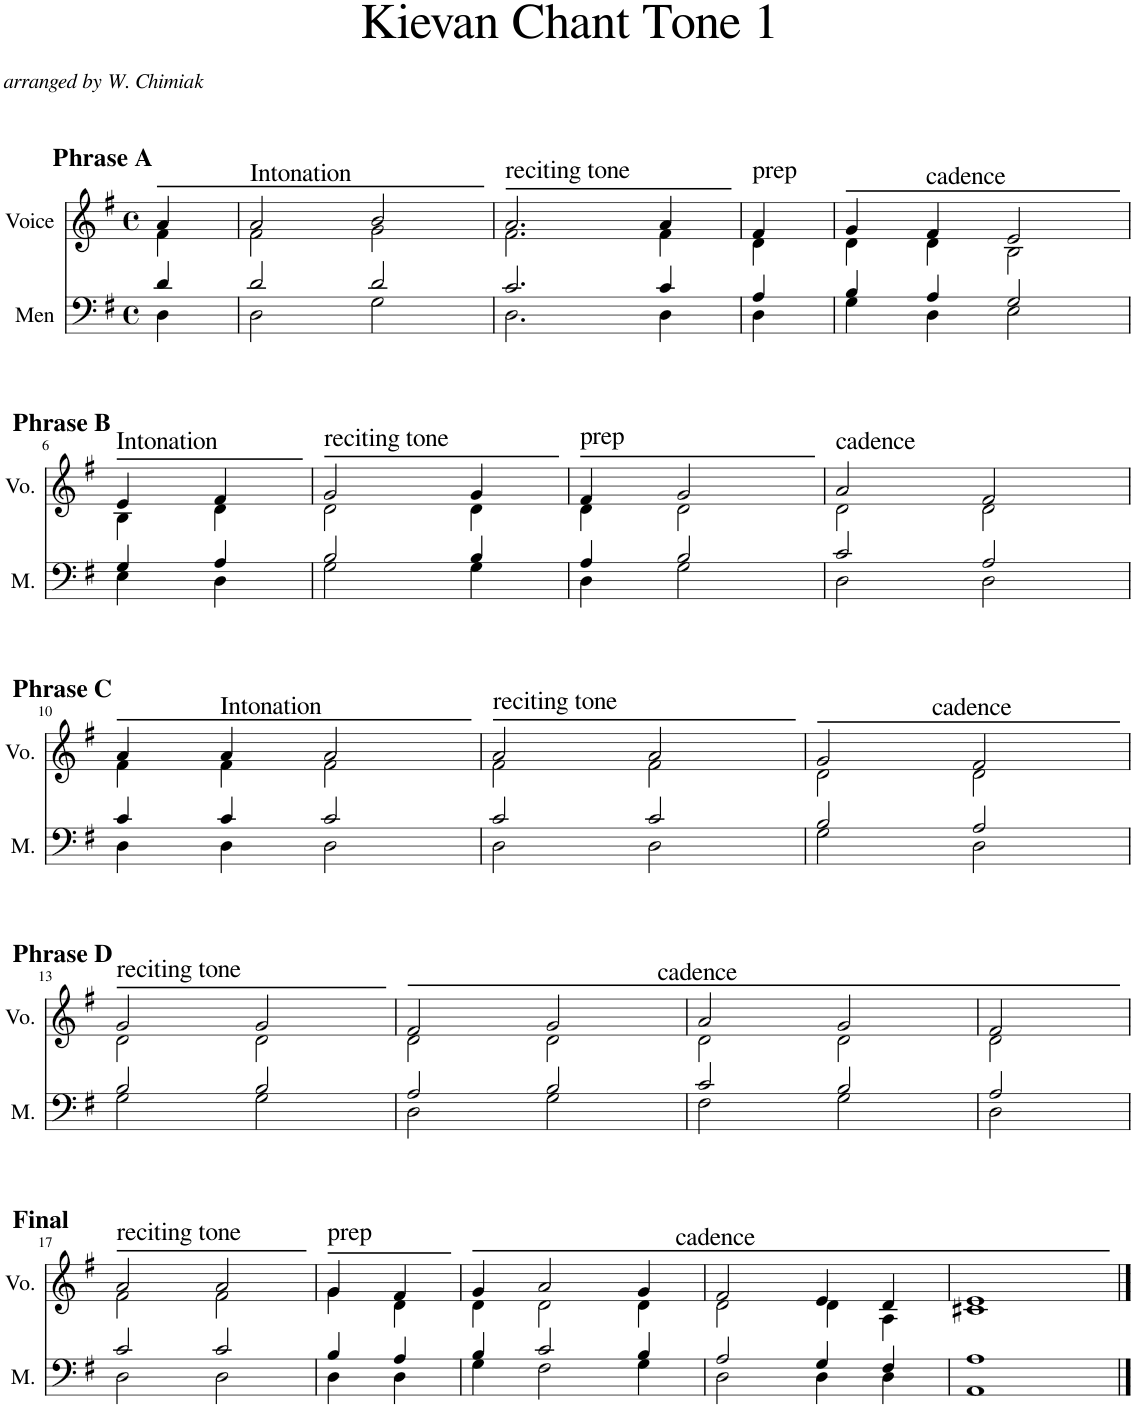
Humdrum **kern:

**kern	**kern
*part2	*part1
*staff2	*staff1
*I"Men	*I"Voice
*I'M.	*I'Vo.
*clefF4	*clefG2
*k[f#]	*k[f#]
*M4/4	*M4/4
*met(c)	*met(c)
=1	=1
*^	*^
!	!	!LO:TX:a:B:t=Phrase A	!
4d/	4D\	4a/	4f#\
=2	=2	=2	=2
!	!	!LO:TX:a:t=Intonation	!
2d/	2D\	2a/	2f#\
2d/	2G\	2b/	2g\
=3	=3	=3	=3
!	!	!LO:TX:a:t=reciting tone	!
2.c/	2.D\	2.a/	2.f#\
4c/	4D\	4a/	4f#\
=4	=4	=4	=4
!	!	!LO:TX:a:t=prep	!
4A/	4D\	4f#/	4d\
=5	=5	=5	=5
4B/	4G\	4g/	4d\
!	!	!LO:TX:a:t=cadence	!
4A/	4D\	4f#/	4d\
2G/	2E\	2e/	2B\
!!LO:LB:g=z	!!
=6	=6	=6	=6
!	!	!LO:TX:a:t=Intonation	!
!	!	!LO:TX:a:B:t=Phrase B	!
4G/	4E\	4e/	4B\
4A/	4D\	4f#/	4d\
=7	=7	=7	=7
!	!	!LO:TX:a:t=reciting tone	!
2B/	2G\	2g/	2d\
4B/	4G\	4g/	4d\
=8	=8	=8	=8
!	!	!LO:TX:a:t=prep	!
4A/	4D\	4f#/	4d\
2B/	2G\	2g/	2d\
=9	=9	=9	=9
!	!	!LO:TX:a:t=cadence	!
2c/	2D\	2a/	2d\
2A/	2D\	2f#/	2d\
!!LO:LB:g=z	!!
=10	=10	=10	=10
!	!	!LO:TX:a:B:t=Phrase C	!
4c/	4D\	4a/	4f#\
!	!	!LO:TX:a:t=Intonation	!
4c/	4D\	4a/	4f#\
2c/	2D\	2a/	2f#\
=11	=11	=11	=11
!	!	!LO:TX:a:t=reciting tone	!
2c/	2D\	2a/	2f#\
2c/	2D\	2a/	2f#\
=12	=12	=12	=12
2B/	2G\	2g/	2d\
!	!	!LO:TX:a:t=cadence	!
2A/	2D\	2f#/	2d\
!!LO:LB:g=z	!!
=13	=13	=13	=13
!	!	!LO:TX:a:t=reciting tone	!
!	!	!LO:TX:a:B:t=Phrase D	!
2B/	2G\	2g/	2d\
2B/	2G\	2g/	2d\
=14	=14	=14	=14
2A/	2D\	2f#/	2d\
2B/	2G\	2g/	2d\
=15	=15	=15	=15
!	!	!LO:TX:a:t=cadence	!
2c/	2F#\	2a/	2d\
2B/	2G\	2g/	2d\
=16	=16	=16	=16
2A/	2D\	2f#/	2d\
!!LO:LB:g=z	!!
=17	=17	=17	=17
!	!	!LO:TX:a:t=reciting tone	!
!	!	!LO:TX:a:B:t=Final	!
2c/	2D\	2a/	2f#\
2c/	2D\	2a/	2f#\
=18	=18	=18	=18
!	!	!LO:TX:a:t=prep	!
4B/	4D\	4g/	4g\
4A/	4D\	4f#/	4d\
=19	=19	=19	=19
4B/	4G\	4g/	4d\
2c/	2F#\	2a/	2d\
4B/	4G\	4g/	4d\
=20	=20	=20	=20
!	!	!LO:TX:a:t=cadence	!
2A/	2D\	2f#/	2d\
4G/	4D\	4e/	4d\
4F#/	4D\	4d/	4A\
=21	=21	=21	=21
1A	1AA	1e	1c#X
*v	*v	*	*
*	*v	*v
==	==
*-	*-
